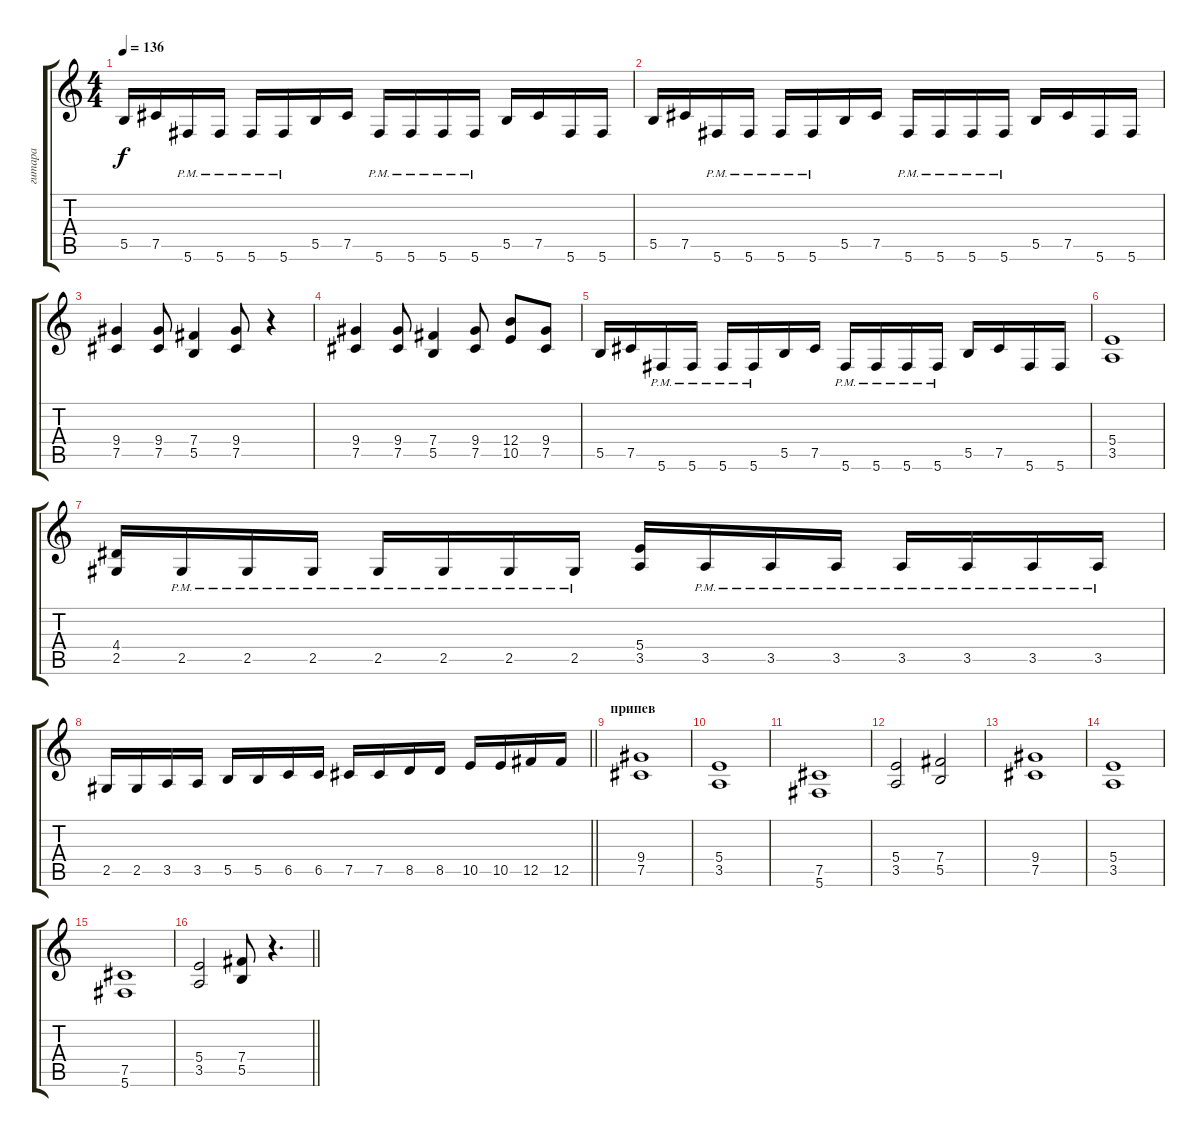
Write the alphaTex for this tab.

\track ("гитара" "гитара") {instrument distortionguitar}
\staff {score tabs}
\tuning (Db4 Ab3 E3 B2 Gb2 Db2) {hide}
\ts (4 4)
\tempo 136
\clef g2
\ks c
5.5.16{dy f} 7.5.16 5.6{pm}.16 5.6{pm}.16 5.6{pm}.16 5.6{pm}.16 5.5.16 7.5.16 5.6{pm}.16 5.6{pm}.16 5.6{pm}.16 5.6{pm}.16 5.5.16 7.5.16 5.6.16 5.6.16 |
5.5.16 7.5.16 5.6{pm}.16 5.6{pm}.16 5.6{pm}.16 5.6{pm}.16 5.5.16 7.5.16 5.6{pm}.16 5.6{pm}.16 5.6{pm}.16 5.6{pm}.16 5.5.16 7.5.16 5.6.16 5.6.16 |
(9.4 7.5).4 (9.4 7.5).8 (7.4 5.5).4 (9.4 7.5).8 r.4 |
(9.4 7.5).4 (9.4 7.5).8 (7.4 5.5).4 (9.4 7.5).8 (12.4 10.5).8 (9.4 7.5).8 |
5.5.16 7.5.16 5.6{pm}.16 5.6{pm}.16 5.6{pm}.16 5.6{pm}.16 5.5.16 7.5.16 5.6{pm}.16 5.6{pm}.16 5.6{pm}.16 5.6{pm}.16 5.5.16 7.5.16 5.6.16 5.6.16 |
(5.4 3.5).1 |
(4.4 2.5).16 2.5{pm}.16 2.5{pm}.16 2.5{pm}.16 2.5{pm}.16 2.5{pm}.16 2.5{pm}.16 2.5{pm}.16 (5.4 3.5).16 3.5{pm}.16 3.5{pm}.16 3.5{pm}.16 3.5{pm}.16 3.5{pm}.16 3.5{pm}.16 3.5{pm}.16 |
\barLineRight lightlight
2.5.16 2.5.16 3.5.16 3.5.16 5.5.16 5.5.16 6.5.16 6.5.16 7.5.16 7.5.16 8.5.16 8.5.16 10.5.16 10.5.16 12.5.16 12.5.16 |
\section ("" "припев")
(9.4 7.5).1 |
(5.4 3.5).1 |
(7.5 5.6).1 |
(5.4 3.5).2 (7.4 5.5).2 |
(9.4 7.5).1 |
(5.4 3.5).1 |
(7.5 5.6).1 |
\barLineRight lightlight
(5.4 3.5).2 (7.4 5.5).8 r.4{d}
